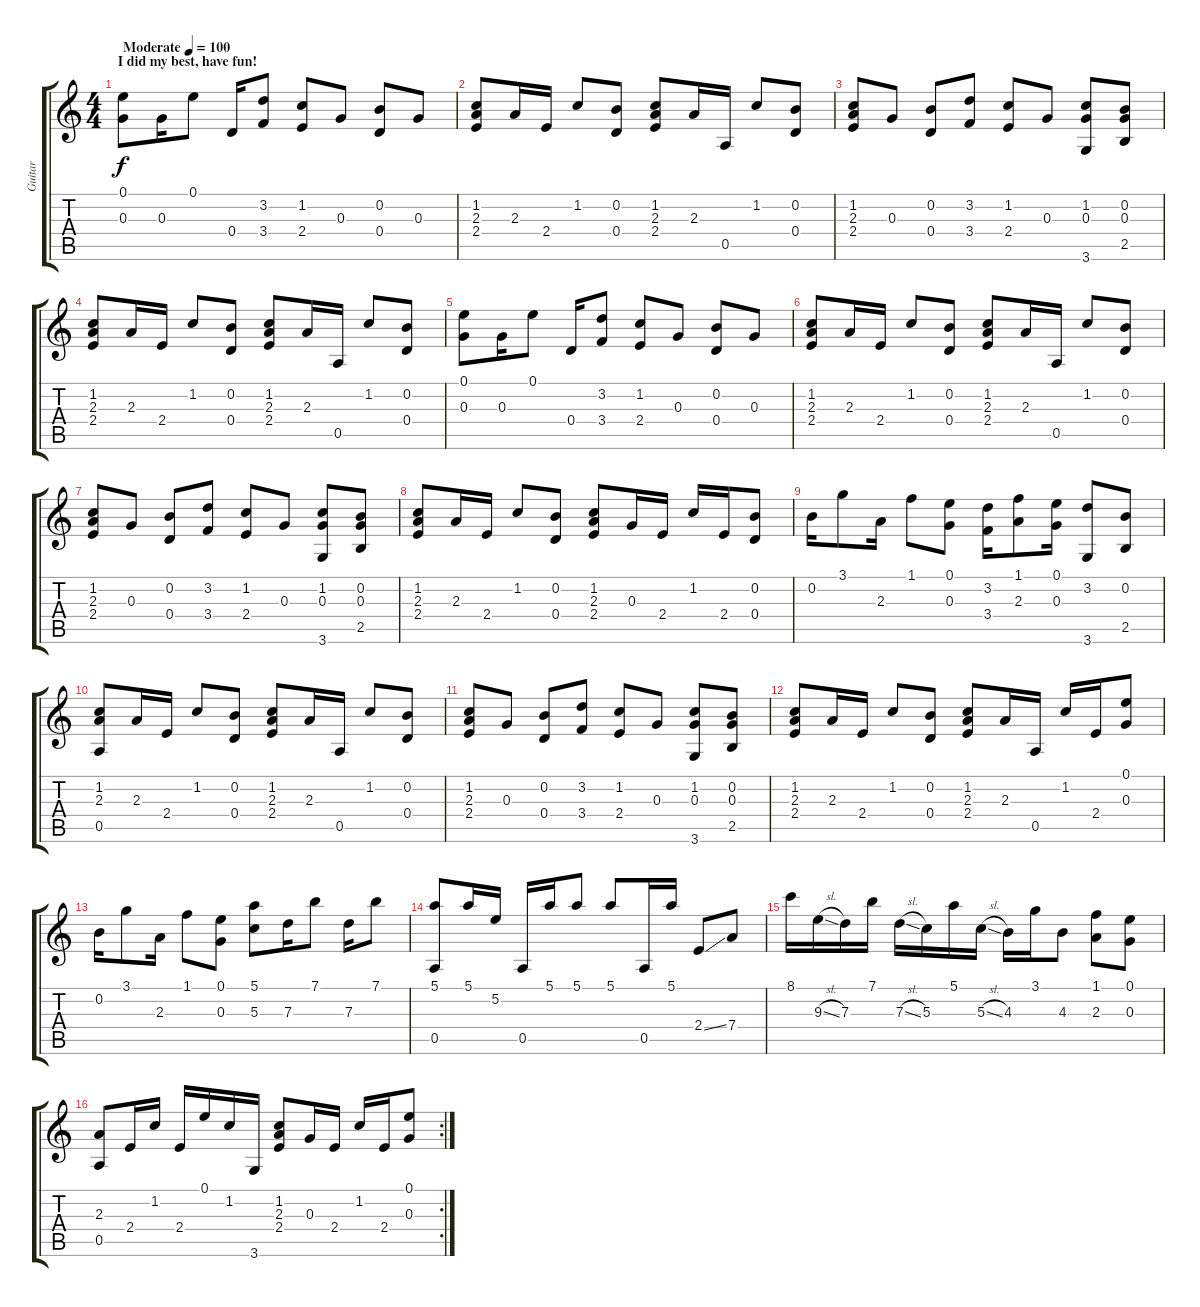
\track ("Guitar" "Guitar") {instrument acousticguitarsteel}
\staff {score tabs}
\tuning (E4 B3 G3 D3 A2 E2) {hide}
\ts (4 4)
\section ("" "I did my best, have fun!")
\tempo (100 "Moderate")
\clef g2
\ks c
(0.1 0.3).8{dy f instrument acousticguitarsteel} 0.3.16 0.1.8 0.4.16 (3.2 3.4).8 (1.2 2.4).8 0.3.8 (0.2 0.4).8 0.3.8 |
(1.2 2.3 2.4).8 2.3.16 2.4.16 1.2.8 (0.2 0.4).8 (1.2 2.3 2.4).8 2.3.16 0.5.16 1.2.8 (0.2 0.4).8 |
(1.2 2.3 2.4).8 0.3.8 (0.2 0.4).8 (3.2 3.4).8 (1.2 2.4).8 0.3.8 (1.2 0.3 3.6).8 (0.2 0.3 2.5).8 |
(1.2 2.3 2.4).8 2.3.16 2.4.16 1.2.8 (0.2 0.4).8 (1.2 2.3 2.4).8 2.3.16 0.5.16 1.2.8 (0.2 0.4).8 |
(0.1 0.3).8 0.3.16 0.1.8 0.4.16 (3.2 3.4).8 (1.2 2.4).8 0.3.8 (0.2 0.4).8 0.3.8 |
(1.2 2.3 2.4).8 2.3.16 2.4.16 1.2.8 (0.2 0.4).8 (1.2 2.3 2.4).8 2.3.16 0.5.16 1.2.8 (0.2 0.4).8 |
(1.2 2.3 2.4).8 0.3.8 (0.2 0.4).8 (3.2 3.4).8 (1.2 2.4).8 0.3.8 (1.2 0.3 3.6).8 (0.2 0.3 2.5).8 |
(1.2 2.3 2.4).8 2.3.16 2.4.16 1.2.8 (0.2 0.4).8 (1.2 2.3 2.4).8 0.3.16 2.4.16 1.2.16 2.4.16 (0.2 0.4).8 |
0.2.16 3.1.8 2.3.16 1.1.8 (0.1 0.3).8 (3.2 3.4).16 (1.1 2.3).8 (0.1 0.3).16 (3.2 3.6).8 (0.2 2.5).8 |
(1.2 2.3 0.5).8 2.3.16 2.4.16 1.2.8 (0.2 0.4).8 (1.2 2.3 2.4).8 2.3.16 0.5.16 1.2.8 (0.2 0.4).8 |
(1.2 2.3 2.4).8 0.3.8 (0.2 0.4).8 (3.2 3.4).8 (1.2 2.4).8 0.3.8 (1.2 0.3 3.6).8 (0.2 0.3 2.5).8 |
(1.2 2.3 2.4).8 2.3.16 2.4.16 1.2.8 (0.2 0.4).8 (1.2 2.3 2.4).8 2.3.16 0.5.16 1.2.16 2.4.16 (0.1 0.3).8 |
0.2.16 3.1.8 2.3.16 1.1.8 (0.1 0.3).8 (5.1 5.3).8 7.3.16 7.1.8 7.3.16 7.1.8 |
(5.1 0.5).8 5.1.16 5.2.16 0.5.16 5.1.16 5.1.8 5.1.8 0.5.16 5.1.16 2.4{ss}.8 7.4.8 |
8.1.16 9.3{sl}.16 7.3.16 7.1.16 7.3{sl}.16 5.3.16 5.1.16 5.3{sl}.16 4.3.16 3.1.16 4.3.8 (1.1 2.3).8 (0.1 0.3).8 |
\rc 2
(2.3 0.5).8 2.4.16 1.2.16 2.4.16 0.1.16 1.2.16 3.6.16 (1.2 2.3 2.4).8 0.3.16 2.4.16 1.2.16 2.4.16 (0.1 0.3).8
